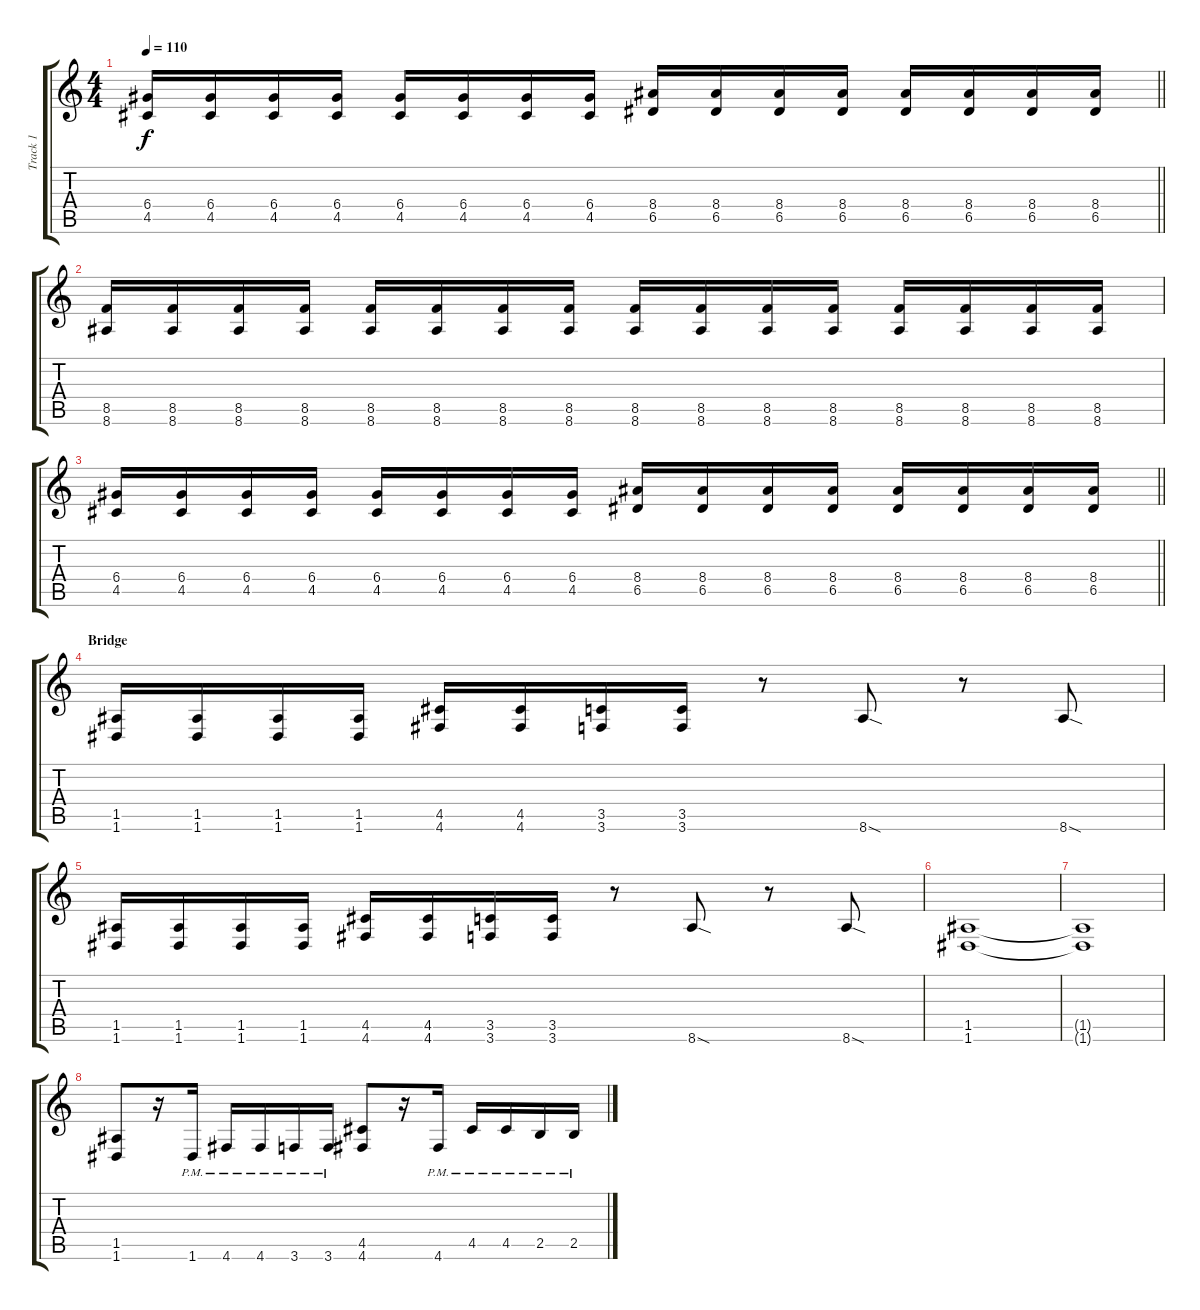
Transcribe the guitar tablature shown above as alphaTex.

\track ("Track 1" "Track 1") {instrument distortionguitar}
\staff {score tabs}
\tuning (E4 B3 G3 D3 A2 D2) {hide}
\ts (4 4)
\tempo 110
\clef g2
\barLineRight lightlight
\ks c
(6.4 4.5).16{dy f} (6.4 4.5).16 (6.4 4.5).16 (6.4 4.5).16 (6.4 4.5).16 (6.4 4.5).16 (6.4 4.5).16 (6.4 4.5).16 (8.4 6.5).16 (8.4 6.5).16 (8.4 6.5).16 (8.4 6.5).16 (8.4 6.5).16 (8.4 6.5).16 (8.4 6.5).16 (8.4 6.5).16 |
(8.5 8.6).16 (8.5 8.6).16 (8.5 8.6).16 (8.5 8.6).16 (8.5 8.6).16 (8.5 8.6).16 (8.5 8.6).16 (8.5 8.6).16 (8.5 8.6).16 (8.5 8.6).16 (8.5 8.6).16 (8.5 8.6).16 (8.5 8.6).16 (8.5 8.6).16 (8.5 8.6).16 (8.5 8.6).16 |
\barLineRight lightlight
(6.4 4.5).16 (6.4 4.5).16 (6.4 4.5).16 (6.4 4.5).16 (6.4 4.5).16 (6.4 4.5).16 (6.4 4.5).16 (6.4 4.5).16 (8.4 6.5).16 (8.4 6.5).16 (8.4 6.5).16 (8.4 6.5).16 (8.4 6.5).16 (8.4 6.5).16 (8.4 6.5).16 (8.4 6.5).16 |
\section ("" "Bridge")
(1.5 1.6).16 (1.5 1.6).16 (1.5 1.6).16 (1.5 1.6).16 (4.5 4.6).16 (4.5 4.6).16 (3.5 3.6).16 (3.5 3.6).16 r.8 8.6{sod}.8 r.8 8.6{sod}.8 |
(1.5 1.6).16 (1.5 1.6).16 (1.5 1.6).16 (1.5 1.6).16 (4.5 4.6).16 (4.5 4.6).16 (3.5 3.6).16 (3.5 3.6).16 r.8 8.6{sod}.8 r.8 8.6{sod}.8 |
(1.5 1.6).1 |
(1.5{t} 1.6{t}).1 |
(1.5 1.6).8 r.16 1.6{pm}.16 4.6{pm}.16 4.6{pm}.16 3.6{pm}.16 3.6{pm}.16 (4.5 4.6).8 r.16 4.6{pm}.16 4.5{pm}.16 4.5{pm}.16 2.5{pm}.16 2.5{pm}.16
